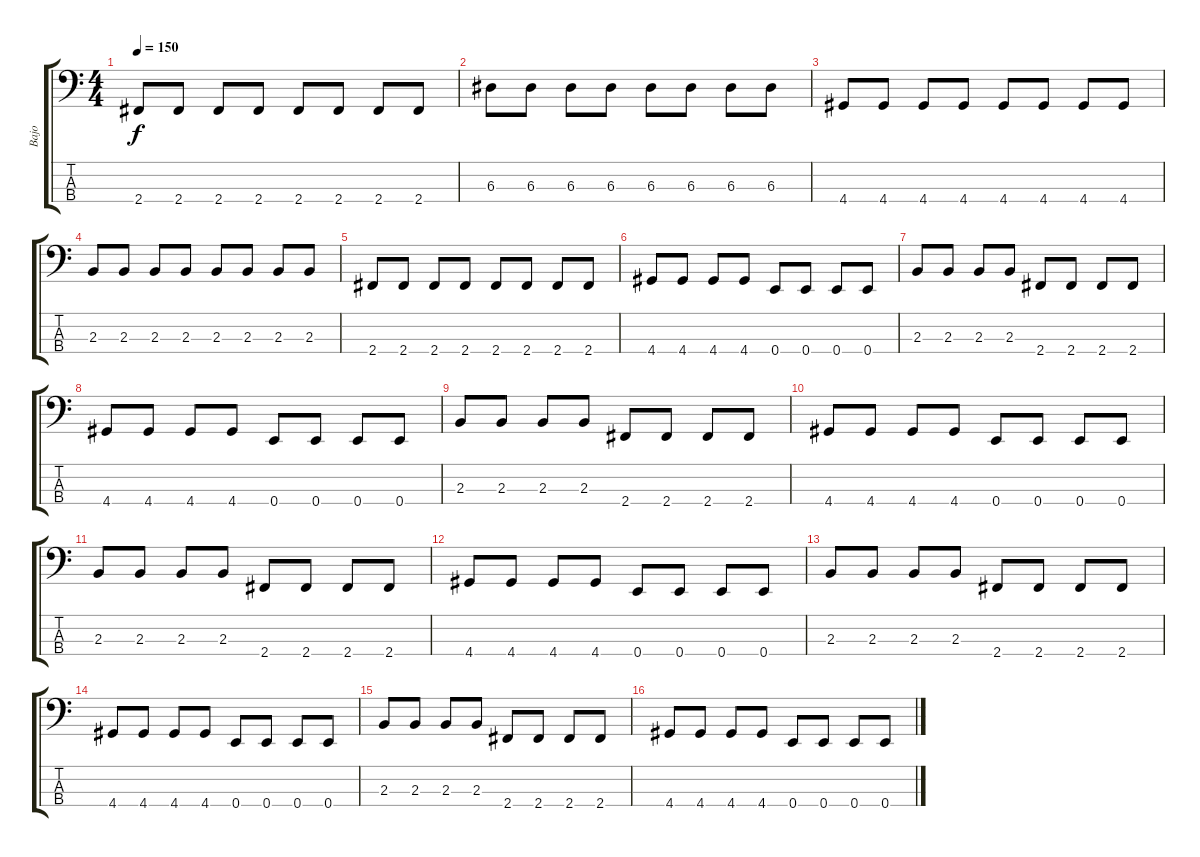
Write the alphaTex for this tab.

\track ("Bajo" "Bajo") {instrument electricbassfinger}
\staff {score tabs}
\tuning (G2 D2 A1 E1) {hide}
\ts (4 4)
\tempo 150
\clef f4
\ks c
2.4.8{dy f} 2.4.8 2.4.8 2.4.8 2.4.8 2.4.8 2.4.8 2.4.8 |
6.3.8 6.3.8 6.3.8 6.3.8 6.3.8 6.3.8 6.3.8 6.3.8 |
4.4.8 4.4.8 4.4.8 4.4.8 4.4.8 4.4.8 4.4.8 4.4.8 |
2.3.8 2.3.8 2.3.8 2.3.8 2.3.8 2.3.8 2.3.8 2.3.8 |
2.4.8 2.4.8 2.4.8 2.4.8 2.4.8 2.4.8 2.4.8 2.4.8 |
4.4.8 4.4.8 4.4.8 4.4.8 0.4.8 0.4.8 0.4.8 0.4.8 |
2.3.8 2.3.8 2.3.8 2.3.8 2.4.8 2.4.8 2.4.8 2.4.8 |
4.4.8 4.4.8 4.4.8 4.4.8 0.4.8 0.4.8 0.4.8 0.4.8 |
2.3.8 2.3.8 2.3.8 2.3.8 2.4.8 2.4.8 2.4.8 2.4.8 |
4.4.8 4.4.8 4.4.8 4.4.8 0.4.8 0.4.8 0.4.8 0.4.8 |
2.3.8 2.3.8 2.3.8 2.3.8 2.4.8 2.4.8 2.4.8 2.4.8 |
4.4.8 4.4.8 4.4.8 4.4.8 0.4.8 0.4.8 0.4.8 0.4.8 |
2.3.8 2.3.8 2.3.8 2.3.8 2.4.8 2.4.8 2.4.8 2.4.8 |
4.4.8 4.4.8 4.4.8 4.4.8 0.4.8 0.4.8 0.4.8 0.4.8 |
2.3.8 2.3.8 2.3.8 2.3.8 2.4.8 2.4.8 2.4.8 2.4.8 |
4.4.8 4.4.8 4.4.8 4.4.8 0.4.8 0.4.8 0.4.8 0.4.8
